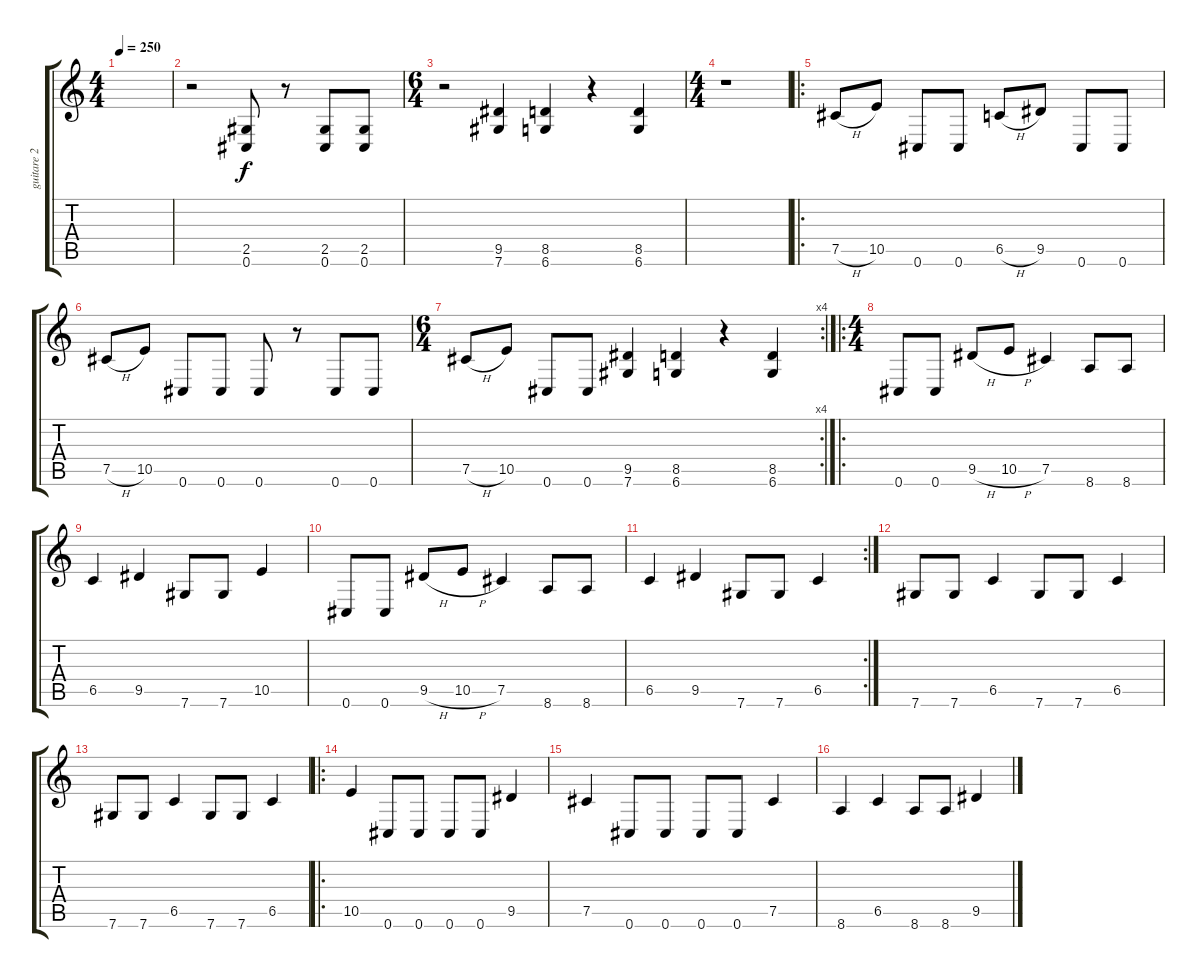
\track ("guitare 2" "guitare 2") {instrument distortionguitar}
\staff {score tabs}
\tuning (Db4 Ab3 E3 B2 Gb2 Db2) {hide}
\ts (4 4)
\tempo 250
\clef g2
\ks c
|
r.2 (2.5 0.6).8 r.8 (2.5 0.6).8 (2.5 0.6).8 |
\ts (6 4)
r.2 (9.5 7.6).4 (8.5 6.6).4 r.4 (8.5 6.6).4 |
\ts (4 4)
r.1 |
\ro
7.5{h}.8 10.5.8 0.6.8 0.6.8 6.5{h}.8 9.5.8 0.6.8 0.6.8 |
7.5{h}.8 10.5.8 0.6.8 0.6.8 0.6.8 r.8 0.6.8 0.6.8 |
\rc 4
\ts (6 4)
7.5{h}.8 10.5.8 0.6.8 0.6.8 (9.5 7.6).4 (8.5 6.6).4 r.4 (8.5 6.6).4 |
\ro
\ts (4 4)
0.6.8 0.6.8 9.5{h}.8 10.5{h}.8 7.5.4 8.6.8 8.6.8 |
6.5.4 9.5.4 7.6.8 7.6.8 10.5.4 |
0.6.8 0.6.8 9.5{h}.8 10.5{h}.8 7.5.4 8.6.8 8.6.8 |
\rc 2
6.5.4 9.5.4 7.6.8 7.6.8 6.5.4 |
7.6.8 7.6.8 6.5.4 7.6.8 7.6.8 6.5.4 |
7.6.8 7.6.8 6.5.4 7.6.8 7.6.8 6.5.4 |
\ro
10.5.4 0.6.8 0.6.8 0.6.8 0.6.8 9.5.4 |
7.5.4 0.6.8 0.6.8 0.6.8 0.6.8 7.5.4 |
8.6.4 6.5.4 8.6.8 8.6.8 9.5.4
